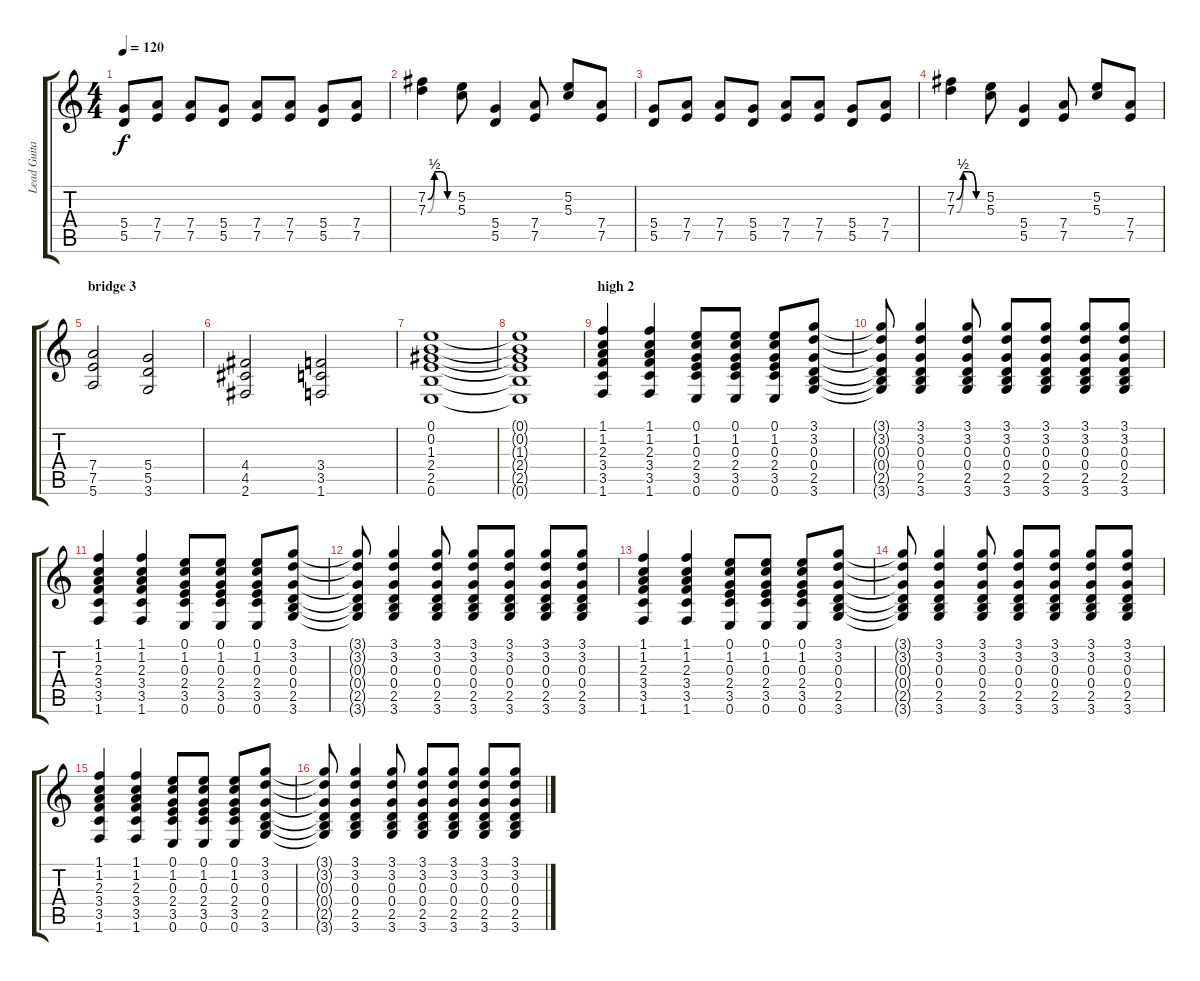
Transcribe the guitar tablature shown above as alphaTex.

\track ("Lead Guitar (Neol Gallagher)" "Lead Guita") {instrument distortionguitar}
\staff {score tabs}
\tuning (E4 B3 G3 D3 A2 E2) {hide}
\ts (4 4)
\tempo 120
\clef g2
\ks c
(5.4 5.5).8{dy f} (7.4 7.5).8 (7.4 7.5).8 (5.4 5.5).8 (7.4 7.5).8 (7.4 7.5).8 (5.4 5.5).8 (7.4 7.5).8 |
(7.2{be (custom 0 0 15 2 30 2 45 0 60 0)} 7.3{be (custom 0 0 15 2 30 2 45 0 60 0)}).4 (5.2 5.3).8 (5.4 5.5).4 (7.4 7.5).8 (5.2 5.3).8 (7.4 7.5).8 |
(5.4 5.5).8 (7.4 7.5).8 (7.4 7.5).8 (5.4 5.5).8 (7.4 7.5).8 (7.4 7.5).8 (5.4 5.5).8 (7.4 7.5).8 |
(7.2{be (custom 0 0 15 2 30 2 45 0 60 0)} 7.3{be (custom 0 0 15 2 30 2 45 0 60 0)}).4 (5.2 5.3).8 (5.4 5.5).4 (7.4 7.5).8 (5.2 5.3).8 (7.4 7.5).8 |
\section ("" "bridge 3")
(7.4 7.5 5.6).2 (5.4 5.5 3.6).2 |
(4.4 4.5 2.6).2 (3.4 3.5 1.6).2 |
(0.1 0.2 1.3 2.4 2.5 0.6).1 |
(0.1{t} 0.2{t} 1.3{t} 2.4{t} 2.5{t} 0.6{t}).1 |
\section ("" "high 2")
(1.1 1.2 2.3 3.4 3.5 1.6).4 (1.1 1.2 2.3 3.4 3.5 1.6).4 (0.1 1.2 0.3 2.4 3.5 0.6).8 (0.1 1.2 0.3 2.4 3.5 0.6).8 (0.1 1.2 0.3 2.4 3.5 0.6).8 (3.1 3.2 0.3 0.4 2.5 3.6).8 |
(3.1{t} 3.2{t} 0.3{t} 0.4{t} 2.5{t} 3.6{t}).8 (3.1 3.2 0.3 0.4 2.5 3.6).4 (3.1 3.2 0.3 0.4 2.5 3.6).8 (3.1 3.2 0.3 0.4 2.5 3.6).8 (3.1 3.2 0.3 0.4 2.5 3.6).8 (3.1 3.2 0.3 0.4 2.5 3.6).8 (3.1 3.2 0.3 0.4 2.5 3.6).8 |
(1.1 1.2 2.3 3.4 3.5 1.6).4 (1.1 1.2 2.3 3.4 3.5 1.6).4 (0.1 1.2 0.3 2.4 3.5 0.6).8 (0.1 1.2 0.3 2.4 3.5 0.6).8 (0.1 1.2 0.3 2.4 3.5 0.6).8 (3.1 3.2 0.3 0.4 2.5 3.6).8 |
(3.1{t} 3.2{t} 0.3{t} 0.4{t} 2.5{t} 3.6{t}).8 (3.1 3.2 0.3 0.4 2.5 3.6).4 (3.1 3.2 0.3 0.4 2.5 3.6).8 (3.1 3.2 0.3 0.4 2.5 3.6).8 (3.1 3.2 0.3 0.4 2.5 3.6).8 (3.1 3.2 0.3 0.4 2.5 3.6).8 (3.1 3.2 0.3 0.4 2.5 3.6).8 |
(1.1 1.2 2.3 3.4 3.5 1.6).4 (1.1 1.2 2.3 3.4 3.5 1.6).4 (0.1 1.2 0.3 2.4 3.5 0.6).8 (0.1 1.2 0.3 2.4 3.5 0.6).8 (0.1 1.2 0.3 2.4 3.5 0.6).8 (3.1 3.2 0.3 0.4 2.5 3.6).8 |
(3.1{t} 3.2{t} 0.3{t} 0.4{t} 2.5{t} 3.6{t}).8 (3.1 3.2 0.3 0.4 2.5 3.6).4 (3.1 3.2 0.3 0.4 2.5 3.6).8 (3.1 3.2 0.3 0.4 2.5 3.6).8 (3.1 3.2 0.3 0.4 2.5 3.6).8 (3.1 3.2 0.3 0.4 2.5 3.6).8 (3.1 3.2 0.3 0.4 2.5 3.6).8 |
(1.1 1.2 2.3 3.4 3.5 1.6).4 (1.1 1.2 2.3 3.4 3.5 1.6).4 (0.1 1.2 0.3 2.4 3.5 0.6).8 (0.1 1.2 0.3 2.4 3.5 0.6).8 (0.1 1.2 0.3 2.4 3.5 0.6).8 (3.1 3.2 0.3 0.4 2.5 3.6).8 |
(3.1{t} 3.2{t} 0.3{t} 0.4{t} 2.5{t} 3.6{t}).8 (3.1 3.2 0.3 0.4 2.5 3.6).4 (3.1 3.2 0.3 0.4 2.5 3.6).8 (3.1 3.2 0.3 0.4 2.5 3.6).8 (3.1 3.2 0.3 0.4 2.5 3.6).8 (3.1 3.2 0.3 0.4 2.5 3.6).8 (3.1 3.2 0.3 0.4 2.5 3.6).8
